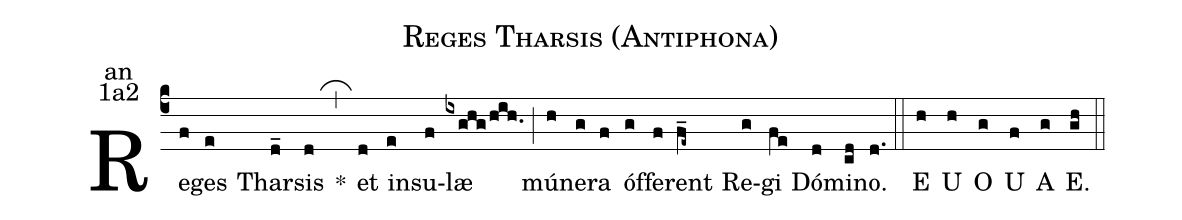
name:Reges Tharsis (Antiphona);
office-part:an;
mode:1a2;
%%
(c4) Re(f)ges(e) Thar(d_)sis(d) <sp>*</sp>(,_)
et(d) in(e)su(f)læ(ixghg/hih.) (;)
mú(h)ne(g)ra(f) óf(g)fe(f)rent(f_e~)
Re(g)gi(fe) Dó(d)mi(cd)no.(d.) (::)
<eu>E(h) U(h) O(g) U(f) A(g) E.(gh) </eu>(::)
